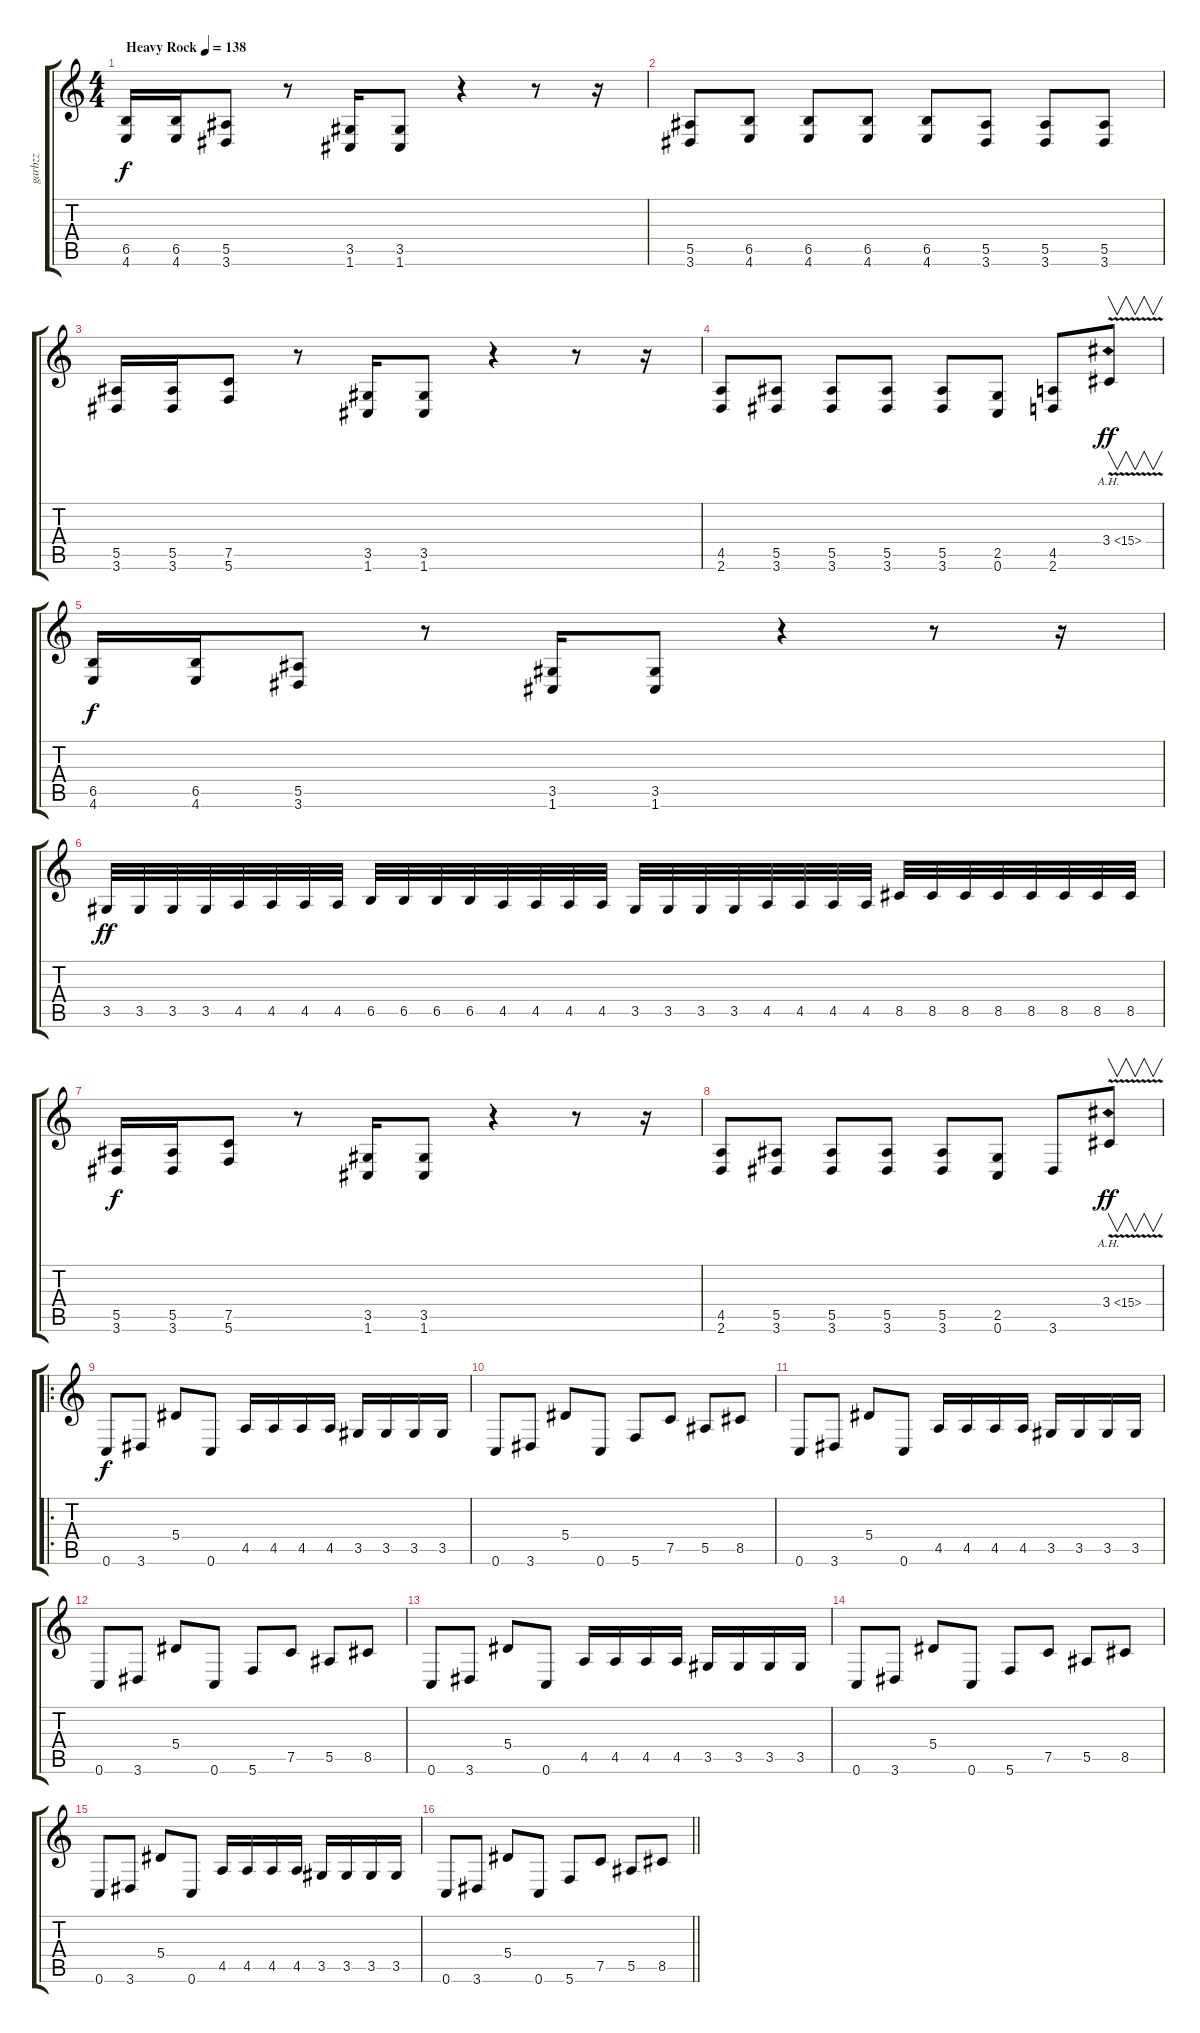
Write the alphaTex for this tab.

\track ("garbzz" "garbzz") {instrument overdrivenguitar}
\staff {score tabs}
\tuning (C4 G3 Eb3 Bb2 F2 C2) {hide}
\ts (4 4)
\tempo (138 "Heavy Rock")
\clef g2
\ks c
(6.5 4.6).16{dy f instrument overdrivenguitar} (6.5 4.6).16 (5.5 3.6).8 r.8 (3.5 1.6).16 (3.5 1.6).8 r.4 r.8 r.16 |
(5.5 3.6).8 (6.5 4.6).8 (6.5 4.6).8 (6.5 4.6).8 (6.5 4.6).8 (5.5 3.6).8 (5.5 3.6).8 (5.5 3.6).8 |
(5.5 3.6).16 (5.5 3.6).16 (7.5 5.6).8 r.8 (3.5 1.6).16 (3.5 1.6).8 r.4 r.8 r.16 |
(4.5 2.6).8 (5.5 3.6).8 (5.5 3.6).8 (5.5 3.6).8 (5.5 3.6).8 (2.5 0.6).8 (4.5 2.6).8 3.4{ah 12 v}.8{v dy ff} |
(6.5 4.6).16{dy f} (6.5 4.6).16 (5.5 3.6).8 r.8 (3.5 1.6).16 (3.5 1.6).8 r.4 r.8 r.16 |
3.5.32{dy ff} 3.5.32 3.5.32 3.5.32 4.5.32 4.5.32 4.5.32 4.5.32 6.5.32 6.5.32 6.5.32 6.5.32 4.5.32 4.5.32 4.5.32 4.5.32 3.5.32 3.5.32 3.5.32 3.5.32 4.5.32 4.5.32 4.5.32 4.5.32 8.5.32 8.5.32 8.5.32 8.5.32 8.5.32 8.5.32 8.5.32 8.5.32 |
(5.5 3.6).16{dy f} (5.5 3.6).16 (7.5 5.6).8 r.8 (3.5 1.6).16 (3.5 1.6).8 r.4 r.8 r.16 |
(4.5 2.6).8 (5.5 3.6).8 (5.5 3.6).8 (5.5 3.6).8 (5.5 3.6).8 (2.5 0.6).8 3.6.8 3.4{ah 12 v}.8{v dy ff} |
\ro
0.6.8{dy f} 3.6.8 5.4.8 0.6.8 4.5.16 4.5.16 4.5.16 4.5.16 3.5.16 3.5.16 3.5.16 3.5.16 |
0.6.8 3.6.8 5.4.8 0.6.8 5.6.8 7.5.8 5.5.8 8.5.8 |
0.6.8 3.6.8 5.4.8 0.6.8 4.5.16 4.5.16 4.5.16 4.5.16 3.5.16 3.5.16 3.5.16 3.5.16 |
0.6.8 3.6.8 5.4.8 0.6.8 5.6.8 7.5.8 5.5.8 8.5.8 |
0.6.8 3.6.8 5.4.8 0.6.8 4.5.16 4.5.16 4.5.16 4.5.16 3.5.16 3.5.16 3.5.16 3.5.16 |
0.6.8 3.6.8 5.4.8 0.6.8 5.6.8 7.5.8 5.5.8 8.5.8 |
0.6.8 3.6.8 5.4.8 0.6.8 4.5.16 4.5.16 4.5.16 4.5.16 3.5.16 3.5.16 3.5.16 3.5.16 |
\barLineRight lightlight
0.6.8 3.6.8 5.4.8 0.6.8 5.6.8 7.5.8 5.5.8 8.5.8
